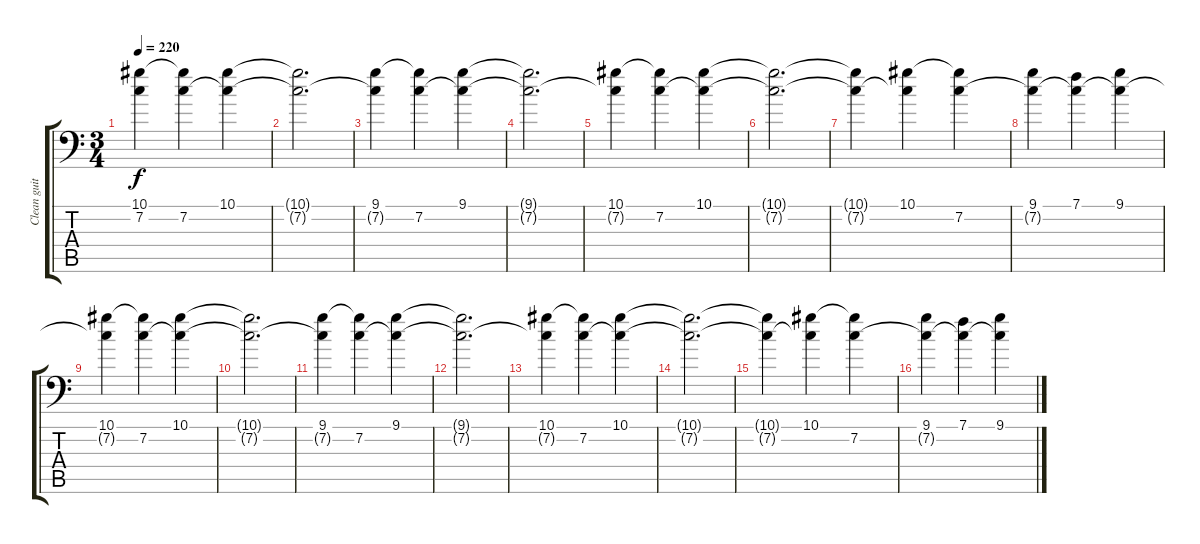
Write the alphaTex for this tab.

\track ("Clean guitar" "Clean guit") {instrument acousticguitarsteel}
\staff {score tabs}
\tuning (Bb3 F3 Db3 Ab2 Eb2 Bb1) {hide}
\ts (3 4)
\tempo 220
\clef f4
\ks c
(10.1 7.2{t}).4{dy f} (10.1{t} 7.2).4 (10.1 7.2{t}).4 |
(10.1{t} 7.2{t}).2{d} |
(9.1 7.2{t}).4 (9.1{t} 7.2).4 (9.1 7.2{t}).4 |
(9.1{t} 7.2{t}).2{d} |
(10.1 7.2{t}).4 (10.1{t} 7.2).4 (10.1 7.2{t}).4 |
(10.1{t} 7.2{t}).2{d} |
(10.1{t} 7.2{t}).4 (10.1 7.2{t}).4 (10.1{t} 7.2).4 |
(9.1 7.2{t}).4 (7.1 7.2{t}).4 (9.1 7.2{t}).4 |
(10.1 7.2{t}).4 (10.1{t} 7.2).4 (10.1 7.2{t}).4 |
(10.1{t} 7.2{t}).2{d} |
(9.1 7.2{t}).4 (9.1{t} 7.2).4 (9.1 7.2{t}).4 |
(9.1{t} 7.2{t}).2{d} |
(10.1 7.2{t}).4 (10.1{t} 7.2).4 (10.1 7.2{t}).4 |
(10.1{t} 7.2{t}).2{d} |
(10.1{t} 7.2{t}).4 (10.1 7.2{t}).4 (10.1{t} 7.2).4 |
(9.1 7.2{t}).4 (7.1 7.2{t}).4 (9.1 7.2{t}).4
